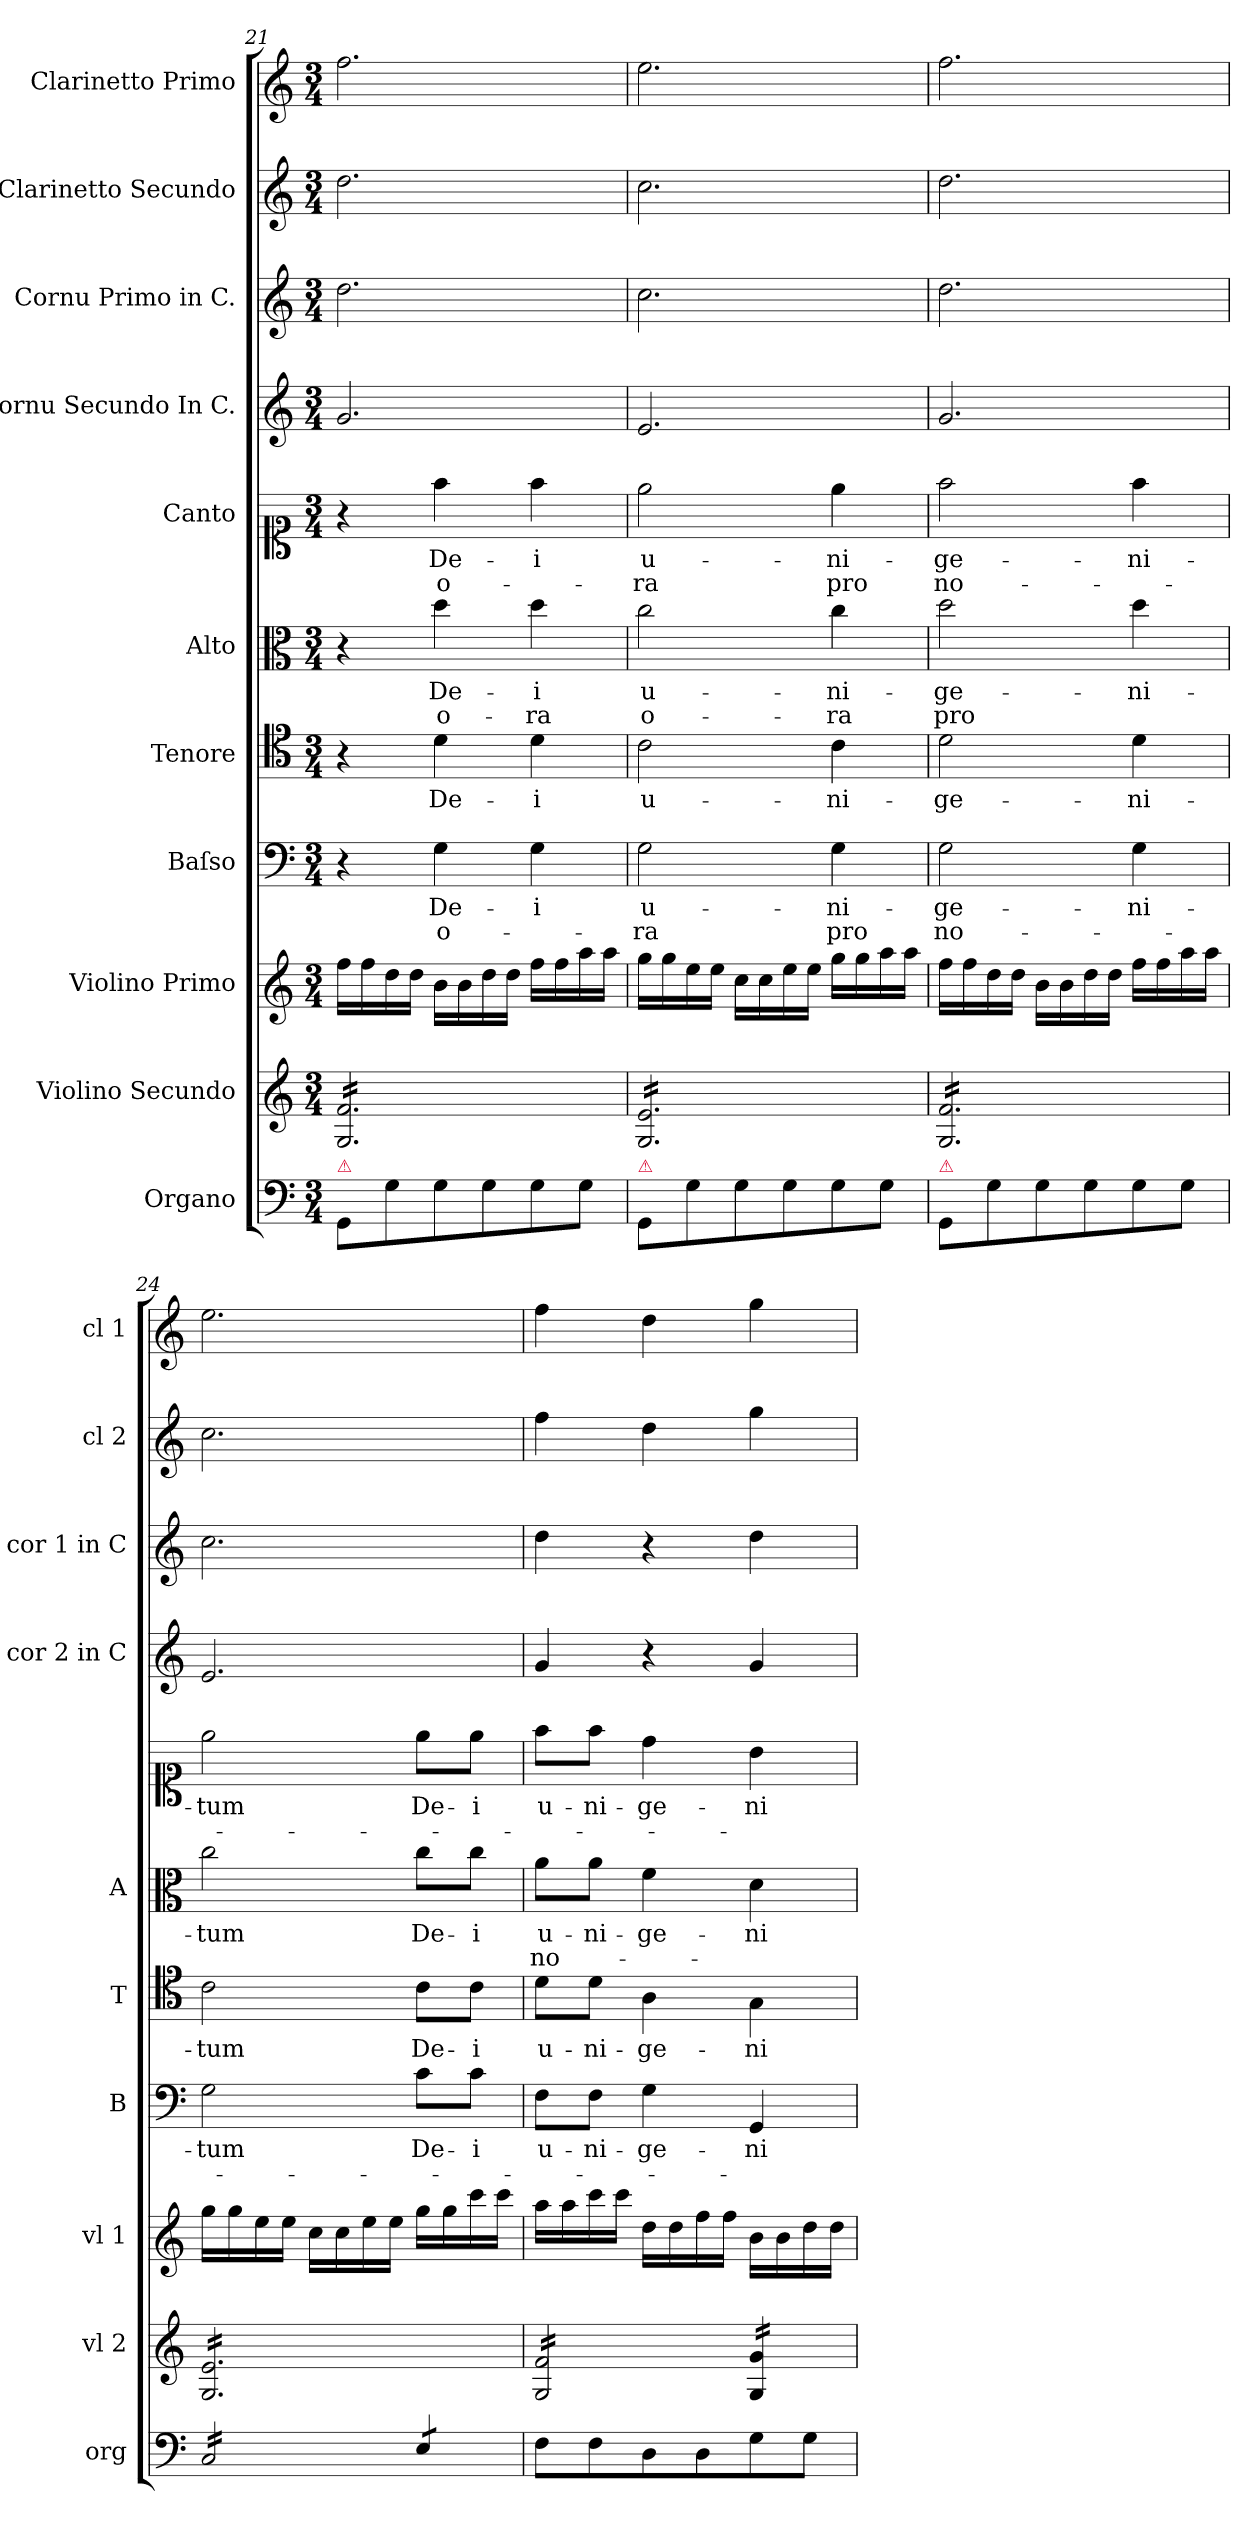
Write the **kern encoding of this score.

**kern	**kern	**kern	**kern	**text	**text	**kern	**text	**kern	**text	**text	**kern	**text	**text	**kern	**kern	**kern	**kern
*part11	*part10	*part9	*part8	*part8	*part8	*part7	*part7	*part6	*part6	*part6	*part5	*part5	*part5	*part4	*part3	*part2	*part1
*staff11	*staff10	*staff9	*staff8	*staff8	*staff8	*staff7	*staff7	*staff6	*staff6	*staff6	*staff5	*staff5	*staff5	*staff4	*staff3	*staff2	*staff1
*I"Organo	*I"Violino Secundo	*I"Violino Primo	*I"Baſso	*	*	*I"Tenore	*	*I"Alto	*	*	*I"Canto	*	*	*I"Cornu Secundo In C.	*I"Cornu Primo in C.	*I"Clarinetto Secundo	*I"Clarinetto Primo
*I'org	*I'vl 2	*I'vl 1	*I'B	*	*	*I'T	*	*I'A	*	*	*	*	*	*I'cor 2 in C	*I'cor 1 in C	*I'cl 2	*I'cl 1
*clefF4	*clefG2	*clefG2	*clefF4	*	*	*clefC4	*	*clefC3	*	*	*clefC1	*	*	*clefG2	*clefG2	*clefG2	*clefG2
*	*	*	*	*	*	*	*	*	*	*	*	*	*	*ITrd8c12	*ITrd8c12	*	*
*k[]	*k[]	*k[]	*k[]	*	*	*k[]	*	*k[]	*	*	*k[]	*	*	*k[]	*k[]	*k[]	*k[]
*C:	*C:	*C:	*C:	*	*	*C:	*	*C:	*	*	*C:	*	*	*C:	*C:	*C:	*C:
*M3/4	*M3/4	*M3/4	*M3/4	*	*	*M3/4	*	*M3/4	*	*	*M3/4	*	*	*M3/4	*M3/4	*M3/4	*M3/4
=21	=21	=21	=21	=21	=21	=21	=21	=21	=21	=21	=21	=21	=21	=21	=21	=21	=21
!LO:TX:a:color=crimson:t=⚠	!	!	!	!	!	!	!	!	!	!	!	!	!	!	!	!	!
*	*tremolo	*	*	*	*	*	*	*	*	*	*	*	*	*	*	*	*
8GG/L	16G/ 16f/LL	16ff\LL	4r	.	.	4r	.	4r	.	.	4r	.	.	2.G/	2.d\	2.dd\	2.ff\
.	16G/ 16f/	16ff\	.	.	.	.	.	.	.	.	.	.	.	.	.	.	.
8G\	16G/ 16f/	16dd\	.	.	.	.	.	.	.	.	.	.	.	.	.	.	.
.	16G/ 16f/	16dd\JJ	.	.	.	.	.	.	.	.	.	.	.	.	.	.	.
8G\	16G/ 16f/	16b\LL	4G\	De-	o-	4d\	De-	4dd\	De-	o-	4ff\	De-	o-	.	.	.	.
.	16G/ 16f/	16b\	.	.	.	.	.	.	.	.	.	.	.	.	.	.	.
8G\	16G/ 16f/	16dd\	.	.	.	.	.	.	.	.	.	.	.	.	.	.	.
.	16G/ 16f/	16dd\JJ	.	.	.	.	.	.	.	.	.	.	.	.	.	.	.
8G\	16G/ 16f/	16ff\LL	4G\	-i	.	4d\	-i	4dd\	-i	-ra	4ff\	-i	.	.	.	.	.
.	16G/ 16f/	16ff\	.	.	.	.	.	.	.	.	.	.	.	.	.	.	.
8G\J	16G/ 16f/	16aa\	.	.	.	.	.	.	.	.	.	.	.	.	.	.	.
.	16G/ 16f/JJ	16aa\JJ	.	.	.	.	.	.	.	.	.	.	.	.	.	.	.
=22	=22	=22	=22	=22	=22	=22	=22	=22	=22	=22	=22	=22	=22	=22	=22	=22	=22
!LO:TX:a:color=crimson:t=⚠	!	!	!	!	!	!	!	!	!	!	!	!	!	!	!	!	!
!	!	!	!	!	!	!	!	!	!	!LO:LY:i	!	!	!	!	!	!	!
8GG/L	16G/ 16e/LL	16gg\LL	2G\	u-	-ra	2c\	u-	2cc\	u-	o-	2ee\	u-	-ra	2.E/	2.c\	2.cc\	2.ee\
.	16G/ 16e/	16gg\	.	.	.	.	.	.	.	.	.	.	.	.	.	.	.
8G\	16G/ 16e/	16ee\	.	.	.	.	.	.	.	.	.	.	.	.	.	.	.
.	16G/ 16e/	16ee\JJ	.	.	.	.	.	.	.	.	.	.	.	.	.	.	.
8G\	16G/ 16e/	16cc\LL	.	.	.	.	.	.	.	.	.	.	.	.	.	.	.
.	16G/ 16e/	16cc\	.	.	.	.	.	.	.	.	.	.	.	.	.	.	.
8G\	16G/ 16e/	16ee\	.	.	.	.	.	.	.	.	.	.	.	.	.	.	.
.	16G/ 16e/	16ee\JJ	.	.	.	.	.	.	.	.	.	.	.	.	.	.	.
!	!	!	!	!	!	!	!	!	!	!LO:LY:i	!	!	!	!	!	!	!
8G\	16G/ 16e/	16gg\LL	4G\	-ni-	pro	4c\	-ni-	4cc\	-ni-	-ra	4ee\	-ni-	pro	.	.	.	.
.	16G/ 16e/	16gg\	.	.	.	.	.	.	.	.	.	.	.	.	.	.	.
8G\J	16G/ 16e/	16aa\	.	.	.	.	.	.	.	.	.	.	.	.	.	.	.
.	16G/ 16e/JJ	16aa\JJ	.	.	.	.	.	.	.	.	.	.	.	.	.	.	.
=23	=23	=23	=23	=23	=23	=23	=23	=23	=23	=23	=23	=23	=23	=23	=23	=23	=23
!LO:TX:a:color=crimson:t=⚠	!	!	!	!	!	!	!	!	!	!	!	!	!	!	!	!	!
8GG/L	16G/ 16f/LL	16ff\LL	2G\	-ge-	no-	2d\	-ge-	2dd\	-ge-	pro	2ff\	-ge-	no-	2.G/	2.d\	2.dd\	2.ff\
.	16G/ 16f/	16ff\	.	.	.	.	.	.	.	.	.	.	.	.	.	.	.
8G\	16G/ 16f/	16dd\	.	.	.	.	.	.	.	.	.	.	.	.	.	.	.
.	16G/ 16f/	16dd\JJ	.	.	.	.	.	.	.	.	.	.	.	.	.	.	.
8G\	16G/ 16f/	16b\LL	.	.	.	.	.	.	.	.	.	.	.	.	.	.	.
.	16G/ 16f/	16b\	.	.	.	.	.	.	.	.	.	.	.	.	.	.	.
8G\	16G/ 16f/	16dd\	.	.	.	.	.	.	.	.	.	.	.	.	.	.	.
.	16G/ 16f/	16dd\JJ	.	.	.	.	.	.	.	.	.	.	.	.	.	.	.
8G\	16G/ 16f/	16ff\LL	4G\	-ni-	.	4d\	-ni-	4dd\	-ni-	.	4ff\	-ni-	.	.	.	.	.
.	16G/ 16f/	16ff\	.	.	.	.	.	.	.	.	.	.	.	.	.	.	.
8G\J	16G/ 16f/	16aa\	.	.	.	.	.	.	.	.	.	.	.	.	.	.	.
.	16G/ 16f/JJ	16aa\JJ	.	.	.	.	.	.	.	.	.	.	.	.	.	.	.
=24	=24	=24	=24	=24	=24	=24	=24	=24	=24	=24	=24	=24	=24	=24	=24	=24	=24
*tremolo	*	*	*	*	*	*	*	*	*	*	*	*	*	*	*	*	*
16C/LL	16G/ 16e/LL	16gg\LL	2G\	-tum	.	2c\	-tum	2cc\	-tum	.	2ee\	-tum	.	2.E/	2.c\	2.cc\	2.ee\
16C/	16G/ 16e/	16gg\	.	.	.	.	.	.	.	.	.	.	.	.	.	.	.
16C/	16G/ 16e/	16ee\	.	.	.	.	.	.	.	.	.	.	.	.	.	.	.
16C/	16G/ 16e/	16ee\JJ	.	.	.	.	.	.	.	.	.	.	.	.	.	.	.
16C/	16G/ 16e/	16cc\LL	.	.	.	.	.	.	.	.	.	.	.	.	.	.	.
16C/	16G/ 16e/	16cc\	.	.	.	.	.	.	.	.	.	.	.	.	.	.	.
16C/	16G/ 16e/	16ee\	.	.	.	.	.	.	.	.	.	.	.	.	.	.	.
16C/JJ	16G/ 16e/	16ee\JJ	.	.	.	.	.	.	.	.	.	.	.	.	.	.	.
8E/L	16G/ 16e/	16gg\LL	8c\L	De-	.	8c\L	De-	8cc\L	De-	.	8ee\L	De-	.	.	.	.	.
.	16G/ 16e/	16gg\	.	.	.	.	.	.	.	.	.	.	.	.	.	.	.
8E/J	16G/ 16e/	16ccc\	8c\J	-i	.	8c\J	-i	8cc\J	-i	.	8ee\J	-i	.	.	.	.	.
*Xtremolo	*	*	*	*	*	*	*	*	*	*	*	*	*	*	*	*	*
.	16G/ 16e/JJ	16ccc\JJ	.	.	.	.	.	.	.	.	.	.	.	.	.	.	.
=25	=25	=25	=25	=25	=25	=25	=25	=25	=25	=25	=25	=25	=25	=25	=25	=25	=25
8F\L	16G/ 16f/LL	16aa\LL	8F\L	u-	.	8d\L	u-	8a\L	u-	no-	8ff\L	u-	.	4G/	4d\	4ff\	4ff\
.	16G/ 16f/	16aa\	.	.	.	.	.	.	.	.	.	.	.	.	.	.	.
8F\	16G/ 16f/	16ccc\	8F\J	-ni-	.	8d\J	-ni-	8a\J	-ni-	.	8ff\J	-ni-	.	.	.	.	.
.	16G/ 16f/	16ccc\JJ	.	.	.	.	.	.	.	.	.	.	.	.	.	.	.
8D\	16G/ 16f/	16dd\LL	4G\	-ge-	.	4A\	-ge-	4f\	-ge-	.	4dd\	-ge-	.	4r	4r	4dd\	4dd\
.	16G/ 16f/	16dd\	.	.	.	.	.	.	.	.	.	.	.	.	.	.	.
8D\	16G/ 16f/	16ff\	.	.	.	.	.	.	.	.	.	.	.	.	.	.	.
.	16G/ 16f/JJ	16ff\JJ	.	.	.	.	.	.	.	.	.	.	.	.	.	.	.
8G\	16G/ 16g/LL	16b\LL	4GG/	-ni-	.	4G\	-ni-	4d\	-ni-	.	4b\	-ni-	.	4G/	4d\	4gg\	4gg\
.	16G/ 16g/	16b\	.	.	.	.	.	.	.	.	.	.	.	.	.	.	.
8G\J	16G/ 16g/	16dd\	.	.	.	.	.	.	.	.	.	.	.	.	.	.	.
.	16G/ 16g/JJ	16dd\JJ	.	.	.	.	.	.	.	.	.	.	.	.	.	.	.
*	*Xtremolo	*	*	*	*	*	*	*	*	*	*	*	*	*	*	*	*
=	=	=	=	=	=	=	=	=	=	=	=	=	=	=	=	=	=
*-	*-	*-	*-	*-	*-	*-	*-	*-	*-	*-	*-	*-	*-	*-	*-	*-	*-
